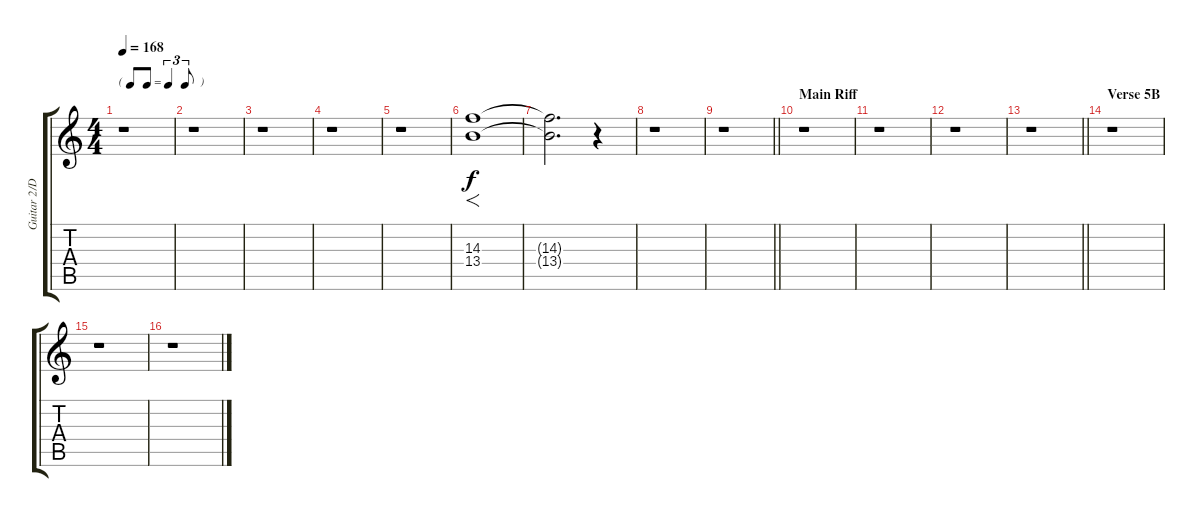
\track ("Guitar 2/Drone Vocals/Brass" "Guitar 2/D") {instrument distortionguitar bank 255}
\staff {score tabs}
\tuning (C4 G3 Eb3 Bb2 F2 C2) {hide}
\ts (4 4)
\tf triplet8th
\tempo 168
\clef g2
\ks c
r.1{dy fff} |
r.1 |
r.1 |
r.1 |
r.1 |
(14.3 13.4).1{f dy f instrument lead6voice} |
(14.3{t} 13.4{t}).2{d} r.4 |
r.1 |
\barLineRight lightlight
r.1 |
\section ("" "Main Riff")
r.1 |
r.1 |
r.1 |
\barLineRight lightlight
r.1 |
\section ("" "Verse 5B")
r.1 |
r.1 |
r.1
